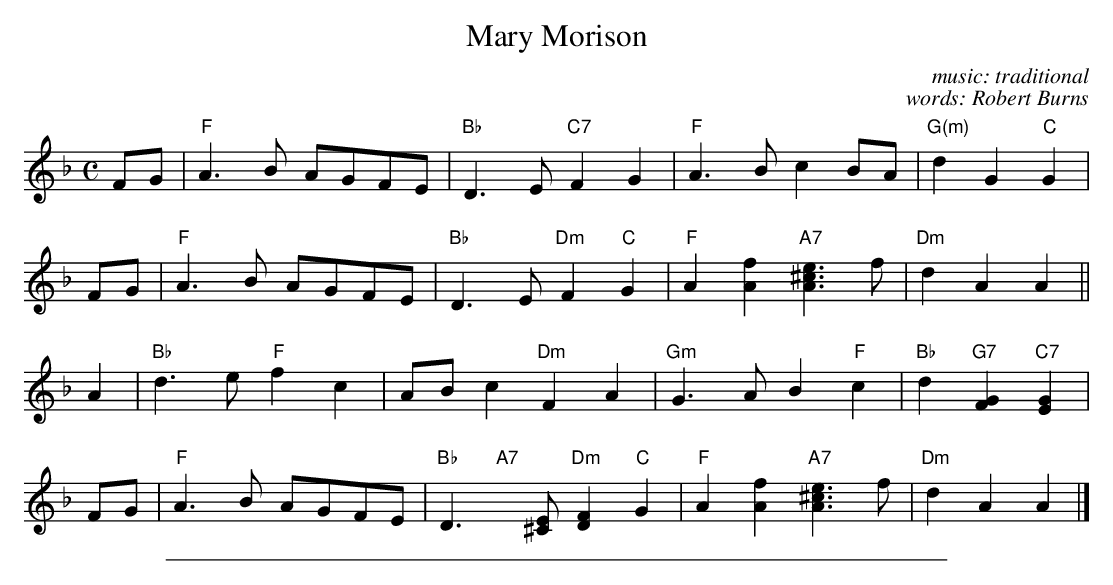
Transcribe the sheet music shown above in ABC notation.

X:1
T: Mary Morison
C: music: traditional
C: words: Robert Burns
M: C
L: 1/8
K: F
FG \
| "F"A3B AGFE | "Bb"D3E "C7"F2G2 \
| "F"A3B c2BA | "G(m)"d2G2 "C"G2 |
FG \
| "F"A3B AGFE | "Bb"D3E "Dm"F2"C"G2 \
| "F"A2[f2A2] "A7"[e3^c3A3]f | "Dm"d2A2A2 ||
A2 \
| "Bb"d3e "F"f2c2 | ABc2 "Dm"F2A2 \
| "Gm"G3A B2"F"c2 | "Bb"d2"G7"[G2F2] "C7"[G2E2] |
FG \
| "F"A3B AGFE | "Bb"D3"A7"x [E^C] "Dm"[F2D2]"C"G2 \
| "F"A2[f2A2] "A7"[e3^c3A3]f | "Dm"d2A2A2 |]
